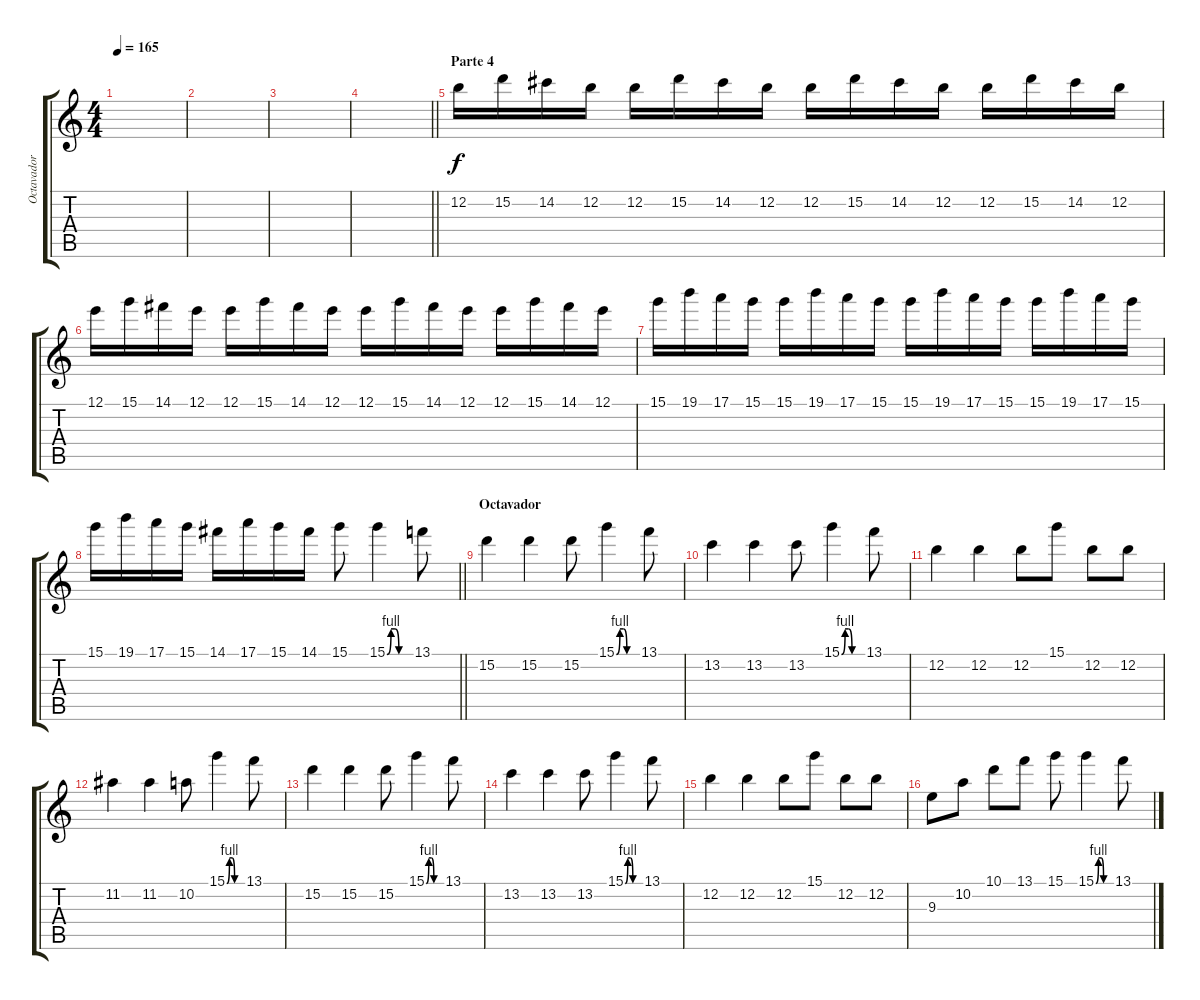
\track ("Octavador" "Octavador") {instrument distortionguitar}
\staff {score tabs}
\tuning (E4 B3 G3 D3 A2 E2) {hide}
\ts (4 4)
\tempo 165
\clef g2
\ks c
|
|
|
\barLineRight lightlight
|
\section ("" "Parte 4")
12.2.16 15.2.16 14.2.16 12.2.16 12.2.16 15.2.16 14.2.16 12.2.16 12.2.16 15.2.16 14.2.16 12.2.16 12.2.16 15.2.16 14.2.16 12.2.16 |
12.1.16 15.1.16 14.1.16 12.1.16 12.1.16 15.1.16 14.1.16 12.1.16 12.1.16 15.1.16 14.1.16 12.1.16 12.1.16 15.1.16 14.1.16 12.1.16 |
15.1.16 19.1.16 17.1.16 15.1.16 15.1.16 19.1.16 17.1.16 15.1.16 15.1.16 19.1.16 17.1.16 15.1.16 15.1.16 19.1.16 17.1.16 15.1.16 |
\barLineRight lightlight
15.1.16 19.1.16 17.1.16 15.1.16 14.1.16 17.1.16 15.1.16 14.1.16 15.1.8 15.1{be (custom 0 0 10 4 20 4 30 0 60 0)}.4 13.1.8 |
\section ("" "Octavador")
15.2.4 15.2.4 15.2.8 15.1{be (custom 0 0 10 4 20 4 30 0 60 0)}.4 13.1.8 |
13.2.4 13.2.4 13.2.8 15.1{be (custom 0 0 10 4 20 4 30 0 60 0)}.4 13.1.8 |
12.2.4 12.2.4 12.2.8 15.1.8 12.2.8 12.2.8 |
11.2.4 11.2.4 10.2.8 15.1{be (custom 0 0 10 4 20 4 30 0 60 0)}.4 13.1.8 |
15.2.4 15.2.4 15.2.8 15.1{be (custom 0 0 10 4 20 4 30 0 60 0)}.4 13.1.8 |
13.2.4 13.2.4 13.2.8 15.1{be (custom 0 0 10 4 20 4 30 0 60 0)}.4 13.1.8 |
12.2.4 12.2.4 12.2.8 15.1.8 12.2.8 12.2.8 |
9.3.8 10.2.8 10.1.8 13.1.8 15.1.8 15.1{be (custom 0 0 10 4 20 4 30 0 60 0)}.4 13.1.8
